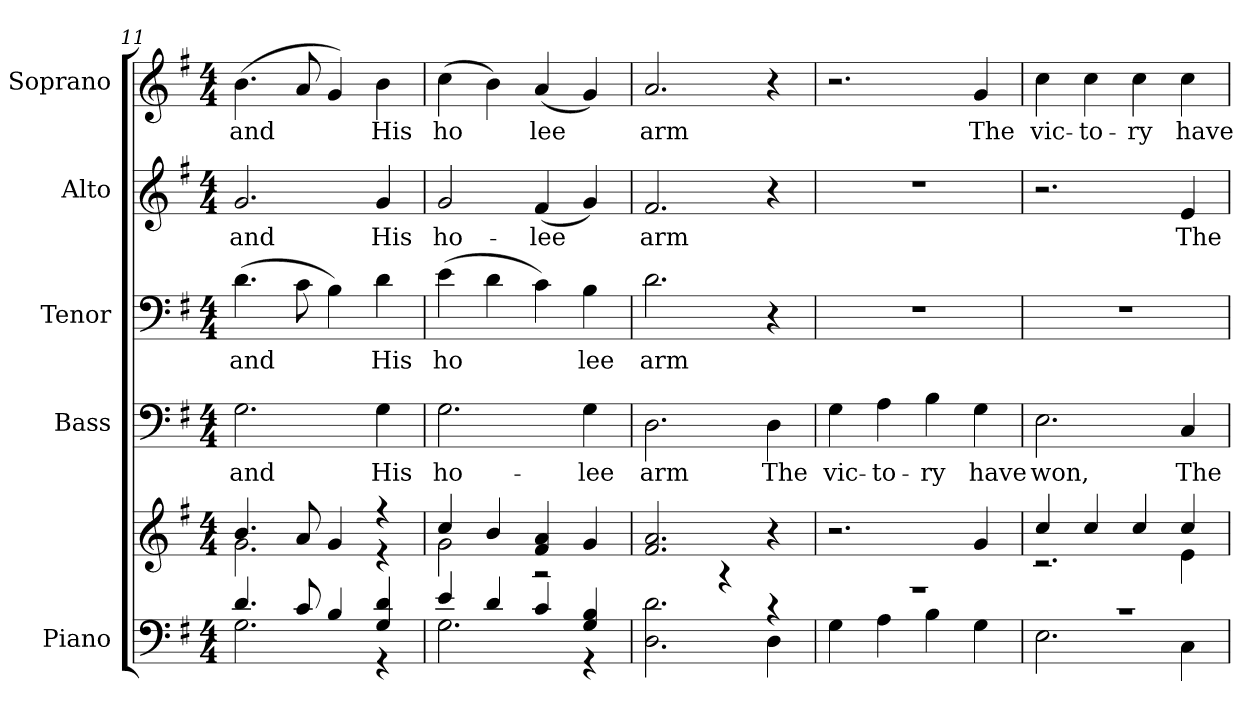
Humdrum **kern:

**kern	**kern	**kern	**text	**kern	**text	**kern	**text	**kern	**text
*part5	*part5	*part4	*part4	*part3	*part3	*part2	*part2	*part1	*part1
*staff6	*staff5	*staff4	*staff4	*staff3	*staff3	*staff2	*staff2	*staff1	*staff1
*I"Piano	*	*I"Bass	*	*I"Tenor	*	*I"Alto	*	*I"Soprano	*
*I'Pno.	*	*I'B.	*	*I'T.	*	*I'A.	*	*I'S.	*
*clefF4	*clefG2	*clefF4	*	*clefF4	*	*clefG2	*	*clefG2	*
*k[f#]	*k[f#]	*k[f#]	*	*k[f#]	*	*k[f#]	*	*k[f#]	*
*G:	*G:	*G:	*	*G:	*	*G:	*	*G:	*
*M4/4	*M4/4	*M4/4	*	*M4/4	*	*M4/4	*	*M4/4	*
=11	=11	=11	=11	=11	=11	=11	=11	=11	=11
*^	*^	*	*	*	*	*	*	*	*
!	!	!	!	!	!LO:LY:b:color=#000000	!	!	!	!	!	!
!	!	!	!	!	!	!	!LO:LY:b:color=#000000	!	!	!	!
!	!	!	!	!	!	!	!	!	!LO:LY:b:color=#000000	!	!
!	!	!	!	!	!	!	!	!	!	!	!LO:LY:b:color=#000000
4.di/	2.Gi\	4.bi/	2.gi\	2.Gi\	and	(4.di\	and	2.gi/	and	(4.bi\	and
8ci/	.	8ai/	.	.	.	8ci\	.	.	.	8ai/	.
4Bi/	.	4gi/	.	.	.	4Bi\)	.	.	.	4gi/)	.
!	!	!	!	!	!LO:LY:b:color=#000000	!	!	!	!	!	!
!	!	!	!	!	!	!	!LO:LY:b:color=#000000	!	!	!	!
!	!	!	!	!	!	!	!	!	!LO:LY:b:color=#000000	!	!
!	!	!	!	!	!	!	!	!	!	!	!LO:LY:b:color=#000000
4Gi/ 4di	4r	4r	4r	4Gi\	His	4di\	His	4gi/	His	4bi\	His
=12	=12	=12	=12	=12	=12	=12	=12	=12	=12	=12	=12
!	!	!	!	!	!LO:LY:b:color=#000000	!	!	!	!	!	!
!	!	!	!	!	!	!	!LO:LY:b:color=#000000	!	!	!	!
!	!	!	!	!	!	!	!	!	!LO:LY:b:color=#000000	!	!
!	!	!	!	!	!	!	!	!	!	!	!LO:LY:b:color=#000000
4ei/	2.Gi\	4cci/	2gi\	2.Gi\	ho-	(4ei\	ho	2gi/	ho-	(4cci\	ho
4di/	.	4bi/	.	.	.	4di\	.	.	.	4bi\)	.
!	!	!	!	!	!	!	!	!	!LO:LY:b:color=#000000	!	!
!	!	!	!	!	!	!	!	!	!	!	!LO:LY:b:color=#000000
4ci/	.	4f#i/ 4ai	2r	.	.	4ci\)	.	(4f#i/	-lee	(4ai/	lee
!	!	!	!	!	!LO:LY:b:color=#000000	!	!	!	!	!	!
!	!	!	!	!	!	!	!LO:LY:b:color=#000000	!	!	!	!
4Gi/ 4Bi	4r	4gi/	.	4Gi\	-lee	4Bi\	lee	4gi/)	.	4gi/)	.
*	*	*v	*v	*	*	*	*	*	*	*	*
!!LO:PB:g=z
=13	=13	=13	=13	=13	=13	=13	=13	=13	=13	=13
!	!	!	!	!LO:LY:b:color=#000000	!	!	!	!	!	!
!	!	!	!	!	!	!LO:LY:b:color=#000000	!	!	!	!
!	!	!	!	!	!	!	!	!LO:LY:b:color=#000000	!	!
!	!	!	!	!	!	!	!	!	!	!LO:LY:b:color=#000000
2ryy	2.Di\ 2.di	2.f#i/ 2.ai	2.Di\	arm	2.di\	arm	2.f#i/	arm	2.ai/	arm
4r	.	.	.	.	.	.	.	.	.	.
!	!	!	!	!LO:LY:b:color=#000000	!	!	!	!	!	!
4r	4Di\	4r	4Di\	The	4r	.	4r	.	4r	.
=14	=14	=14	=14	=14	=14	=14	=14	=14	=14	=14
!	!	!	!	!LO:LY:b:color=#000000	!	!	!	!	!	!
1r	4Gi\	2.r	4Gi\	vic-	1r	.	1r	.	2.r	.
!	!	!	!	!LO:LY:b:color=#000000	!	!	!	!	!	!
.	4Ai\	.	4Ai\	-to-	.	.	.	.	.	.
!	!	!	!	!LO:LY:b:color=#000000	!	!	!	!	!	!
.	4Bi\	.	4Bi\	-ry	.	.	.	.	.	.
!	!	!	!	!LO:LY:b:color=#000000	!	!	!	!	!	!
!	!	!	!	!	!	!	!	!	!	!LO:LY:b:color=#000000
.	4Gi\	4gi/	4Gi\	have	.	.	.	.	4gi/	The
=15	=15	=15	=15	=15	=15	=15	=15	=15	=15	=15
*	*	*^	*	*	*	*	*	*	*	*
!	!	!	!	!	!LO:LY:b:color=#000000	!	!	!	!	!	!
!	!	!	!	!	!	!	!	!	!	!	!LO:LY:b:color=#000000
1r	2.Ei\	4cci/	2.r	2.Ei\	won,	1r	.	2.r	.	4cci\	vic-
!	!	!	!	!	!	!	!	!	!	!	!LO:LY:b:color=#000000
.	.	4cci/	.	.	.	.	.	.	.	4cci\	-to-
!	!	!	!	!	!	!	!	!	!	!	!LO:LY:b:color=#000000
.	.	4cci/	.	.	.	.	.	.	.	4cci\	-ry
!	!	!	!	!	!LO:LY:b:color=#000000	!	!	!	!	!	!
!	!	!	!	!	!	!	!	!	!LO:LY:b:color=#000000	!	!
!	!	!	!	!	!	!	!	!	!	!	!LO:LY:b:color=#000000
.	4Ci\	4cci/	4ei\	4Ci/	The	.	.	4ei/	The	4cci\	have
*v	*v	*	*	*	*	*	*	*	*	*	*
*	*v	*v	*	*	*	*	*	*	*	*
=	=	=	=	=	=	=	=	=	=
*-	*-	*-	*-	*-	*-	*-	*-	*-	*-
